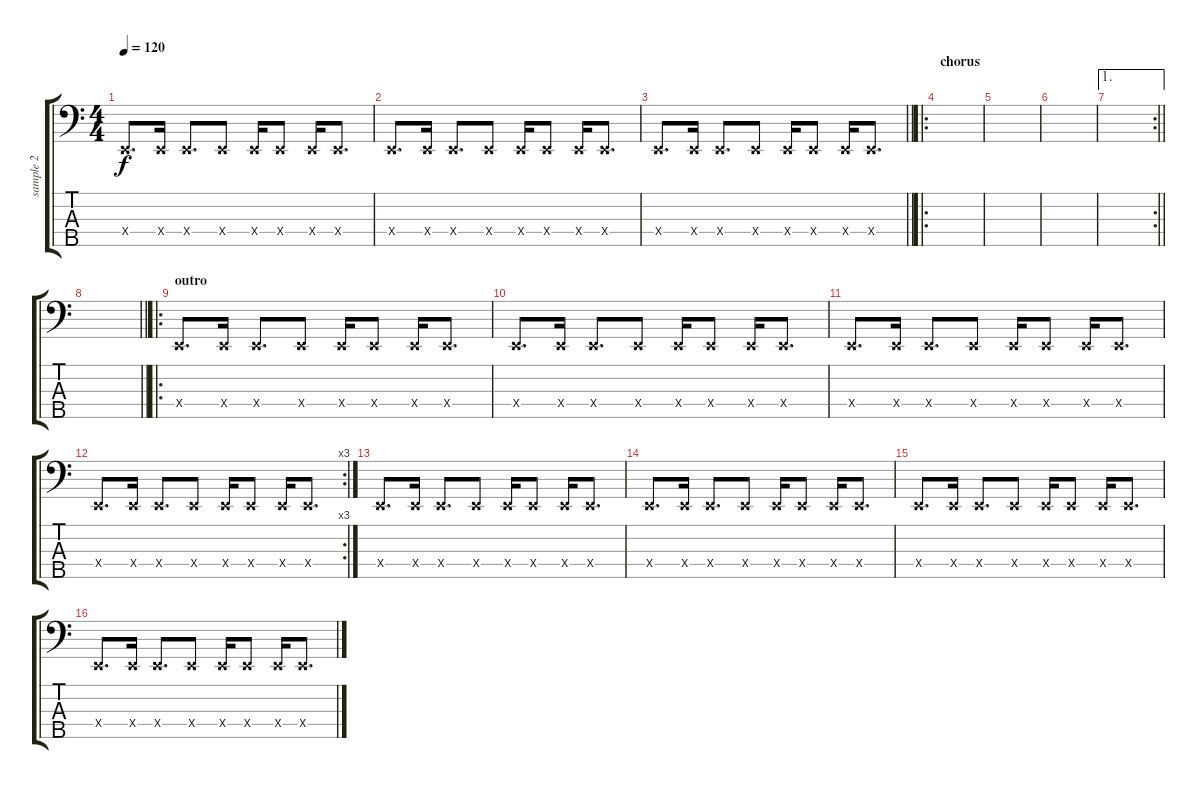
\track ("sample 2" "sample 2") {instrument overdrivenguitar}
\staff {score tabs}
\tuning (G2 D2 A1 E1 B0) {hide}
\ts (4 4)
\tempo 120
\clef f4
\ks c
0.4{x}.8{d dy f} 0.4{x}.16 0.4{x}.8{d} 0.4{x}.8 0.4{x}.16 0.4{x}.8 0.4{x}.16 0.4{x}.8{d} |
0.4{x}.8{d} 0.4{x}.16 0.4{x}.8{d} 0.4{x}.8 0.4{x}.16 0.4{x}.8 0.4{x}.16 0.4{x}.8{d} |
\barLineRight lightlight
0.4{x}.8{d} 0.4{x}.16 0.4{x}.8{d} 0.4{x}.8 0.4{x}.16 0.4{x}.8 0.4{x}.16 0.4{x}.8{d} |
\ro
\section ("" "chorus")
|
|
|
\ae 1
\rc 2
\barLineRight lightlight
|
\barLineRight lightlight
|
\ro
\section ("" "outro")
0.4{x}.8{d} 0.4{x}.16 0.4{x}.8{d} 0.4{x}.8 0.4{x}.16 0.4{x}.8 0.4{x}.16 0.4{x}.8{d} |
0.4{x}.8{d} 0.4{x}.16 0.4{x}.8{d} 0.4{x}.8 0.4{x}.16 0.4{x}.8 0.4{x}.16 0.4{x}.8{d} |
0.4{x}.8{d} 0.4{x}.16 0.4{x}.8{d} 0.4{x}.8 0.4{x}.16 0.4{x}.8 0.4{x}.16 0.4{x}.8{d} |
\rc 3
0.4{x}.8{d} 0.4{x}.16 0.4{x}.8{d} 0.4{x}.8 0.4{x}.16 0.4{x}.8 0.4{x}.16 0.4{x}.8{d} |
0.4{x}.8{d} 0.4{x}.16 0.4{x}.8{d} 0.4{x}.8 0.4{x}.16 0.4{x}.8 0.4{x}.16 0.4{x}.8{d} |
0.4{x}.8{d} 0.4{x}.16 0.4{x}.8{d} 0.4{x}.8 0.4{x}.16 0.4{x}.8 0.4{x}.16 0.4{x}.8{d} |
0.4{x}.8{d} 0.4{x}.16 0.4{x}.8{d} 0.4{x}.8 0.4{x}.16 0.4{x}.8 0.4{x}.16 0.4{x}.8{d} |
0.4{x}.8{d} 0.4{x}.16 0.4{x}.8{d} 0.4{x}.8 0.4{x}.16 0.4{x}.8 0.4{x}.16 0.4{x}.8{d}
